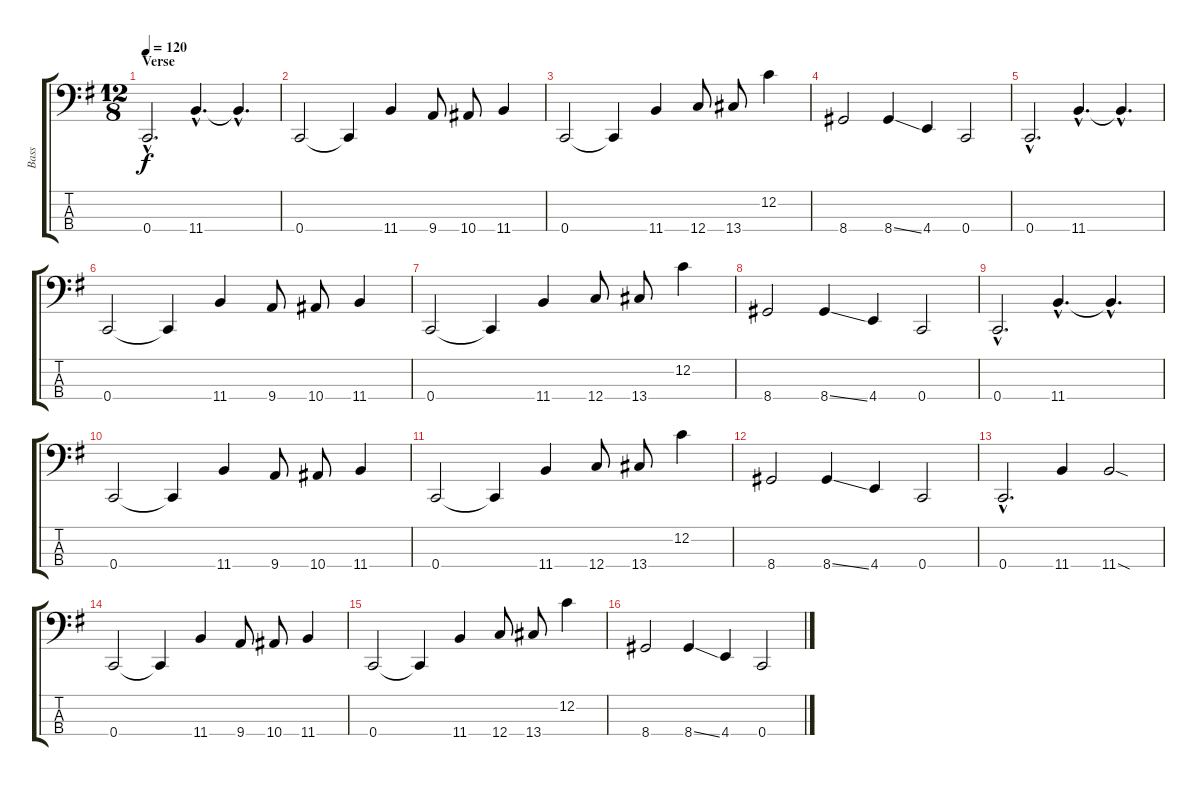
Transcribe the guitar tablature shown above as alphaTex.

\track ("Bass" "Bass") {instrument electricbasspick}
\staff {score tabs}
\tuning (F2 C2 G1 C1) {hide}
\ts (12 8)
\section ("" "Verse")
\tempo 120
\clef f4
\ks g
0.4{hac}.2{d dy f instrument electricbasspick} 11.4{hac}.4{d} 11.4{hac t}.4{d} |
0.4.2 0.4{t}.4 11.4.4 9.4.8 10.4.8 11.4.4 |
0.4.2 0.4{t}.4 11.4.4 12.4.8 13.4.8 12.2.4 |
8.4.2 8.4{ss}.4 4.4.4 0.4.2 |
0.4{hac}.2{d} 11.4{hac}.4{d} 11.4{hac t}.4{d} |
0.4.2 0.4{t}.4 11.4.4 9.4.8 10.4.8 11.4.4 |
0.4.2 0.4{t}.4 11.4.4 12.4.8 13.4.8 12.2.4 |
8.4.2 8.4{ss}.4 4.4.4 0.4.2 |
0.4{hac}.2{d} 11.4{hac}.4{d} 11.4{hac t}.4{d} |
0.4.2 0.4{t}.4 11.4.4 9.4.8 10.4.8 11.4.4 |
0.4.2 0.4{t}.4 11.4.4 12.4.8 13.4.8 12.2.4 |
8.4.2 8.4{ss}.4 4.4.4 0.4.2 |
0.4{hac}.2{d} 11.4.4 11.4{sod}.2 |
0.4.2 0.4{t}.4 11.4.4 9.4.8 10.4.8 11.4.4 |
0.4.2 0.4{t}.4 11.4.4 12.4.8 13.4.8 12.2.4 |
8.4.2 8.4{ss}.4 4.4.4 0.4.2
